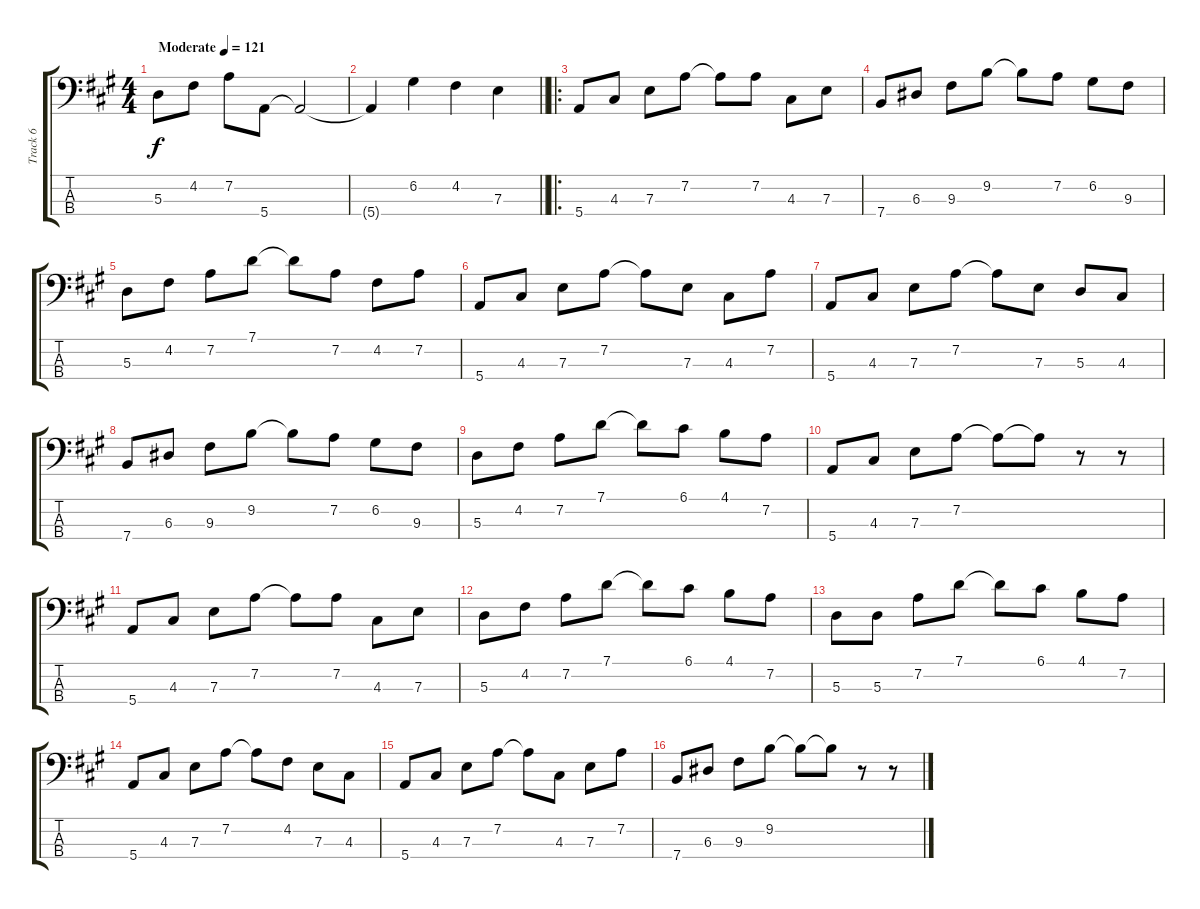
\track ("Track 6" "Track 6") {instrument electricbassfinger}
\staff {score tabs}
\tuning (G2 D2 A1 E1) {hide}
\ts (4 4)
\tempo (121 "Moderate")
\clef f4
\ks a
5.3.8{dy f instrument electricbassfinger} 4.2.8 7.2.8 5.4.8 5.4{t}.2 |
\barLineRight lightlight
5.4{t}.4 6.2.4 4.2.4 7.3.4 |
\ro
5.4.8 4.3.8 7.3.8 7.2.8 7.2{t}.8 7.2.8 4.3.8 7.3.8 |
7.4.8 6.3.8 9.3.8 9.2.8 9.2{t}.8 7.2.8 6.2.8 9.3.8 |
5.3.8 4.2.8 7.2.8 7.1.8 7.1{t}.8 7.2.8 4.2.8 7.2.8 |
5.4.8 4.3.8 7.3.8 7.2.8 7.2{t}.8 7.3.8 4.3.8 7.2.8 |
5.4.8 4.3.8 7.3.8 7.2.8 7.2{t}.8 7.3.8 5.3.8 4.3.8 |
7.4.8 6.3.8 9.3.8 9.2.8 9.2{t}.8 7.2.8 6.2.8 9.3.8 |
5.3.8 4.2.8 7.2.8 7.1.8 7.1{t}.8 6.1.8 4.1.8 7.2.8 |
5.4.8 4.3.8 7.3.8 7.2.8 7.2{t}.8 7.2{t}.8 r.8 r.8 |
5.4.8 4.3.8 7.3.8 7.2.8 7.2{t}.8 7.2.8 4.3.8 7.3.8 |
5.3.8 4.2.8 7.2.8 7.1.8 7.1{t}.8 6.1.8 4.1.8 7.2.8 |
5.3.8 5.3.8 7.2.8 7.1.8 7.1{t}.8 6.1.8 4.1.8 7.2.8 |
5.4.8 4.3.8 7.3.8 7.2.8 7.2{t}.8 4.2.8 7.3.8 4.3.8 |
5.4.8 4.3.8 7.3.8 7.2.8 7.2{t}.8 4.3.8 7.3.8 7.2.8 |
7.4.8 6.3.8 9.3.8 9.2.8 9.2{t}.8 9.2{t}.8 r.8 r.8
